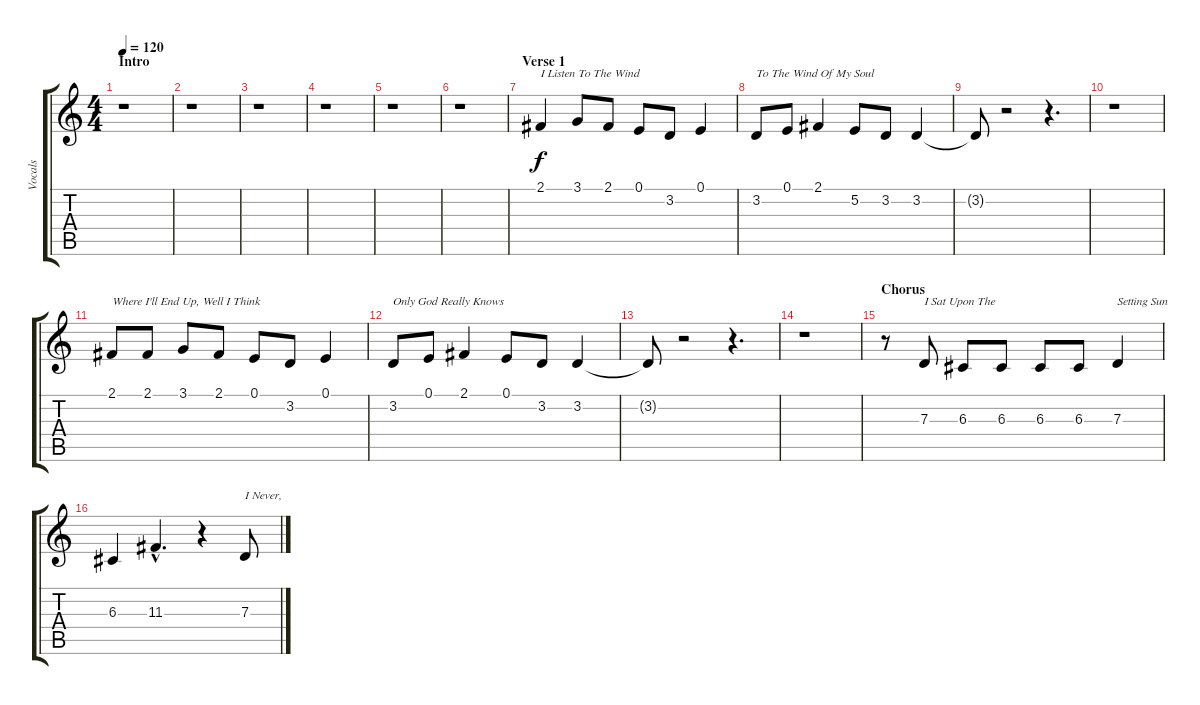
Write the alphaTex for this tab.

\track ("Vocals" "Vocals") {instrument oboe}
\staff {score tabs}
\tuning (E4 B3 G3 D3 A2 E2) {hide}
\ts (4 4)
\section ("" "Intro")
\tempo 120
\clef g2
\ks c
r.1{dy f instrument oboe} |
r.1 |
r.1 |
r.1 |
r.1 |
r.1 |
\section ("" "Verse 1")
2.1.4{txt "I Listen To The Wind"} 3.1.8 2.1.8 0.1.8 3.2.8 0.1.4 |
3.2.8{txt "To The Wind Of My Soul"} 0.1.8 2.1.4 5.2.8 3.2.8 3.2.4 |
3.2{t}.8 r.2 r.4{d} |
r.1 |
2.1.8{txt "Where I'll End Up, Well I Think"} 2.1.8 3.1.8 2.1.8 0.1.8 3.2.8 0.1.4 |
3.2.8{txt "Only God Really Knows"} 0.1.8 2.1.4 0.1.8 3.2.8 3.2.4 |
3.2{t}.8 r.2 r.4{d} |
r.1 |
\section ("" "Chorus")
r.8 7.3.8{txt "I Sat Upon The"} 6.3.8 6.3.8 6.3.8 6.3.8 7.3.4{txt "Setting Sun"} |
6.3.4 11.3{hac}.4{d} r.4 7.3.8{txt "I Never, "}
